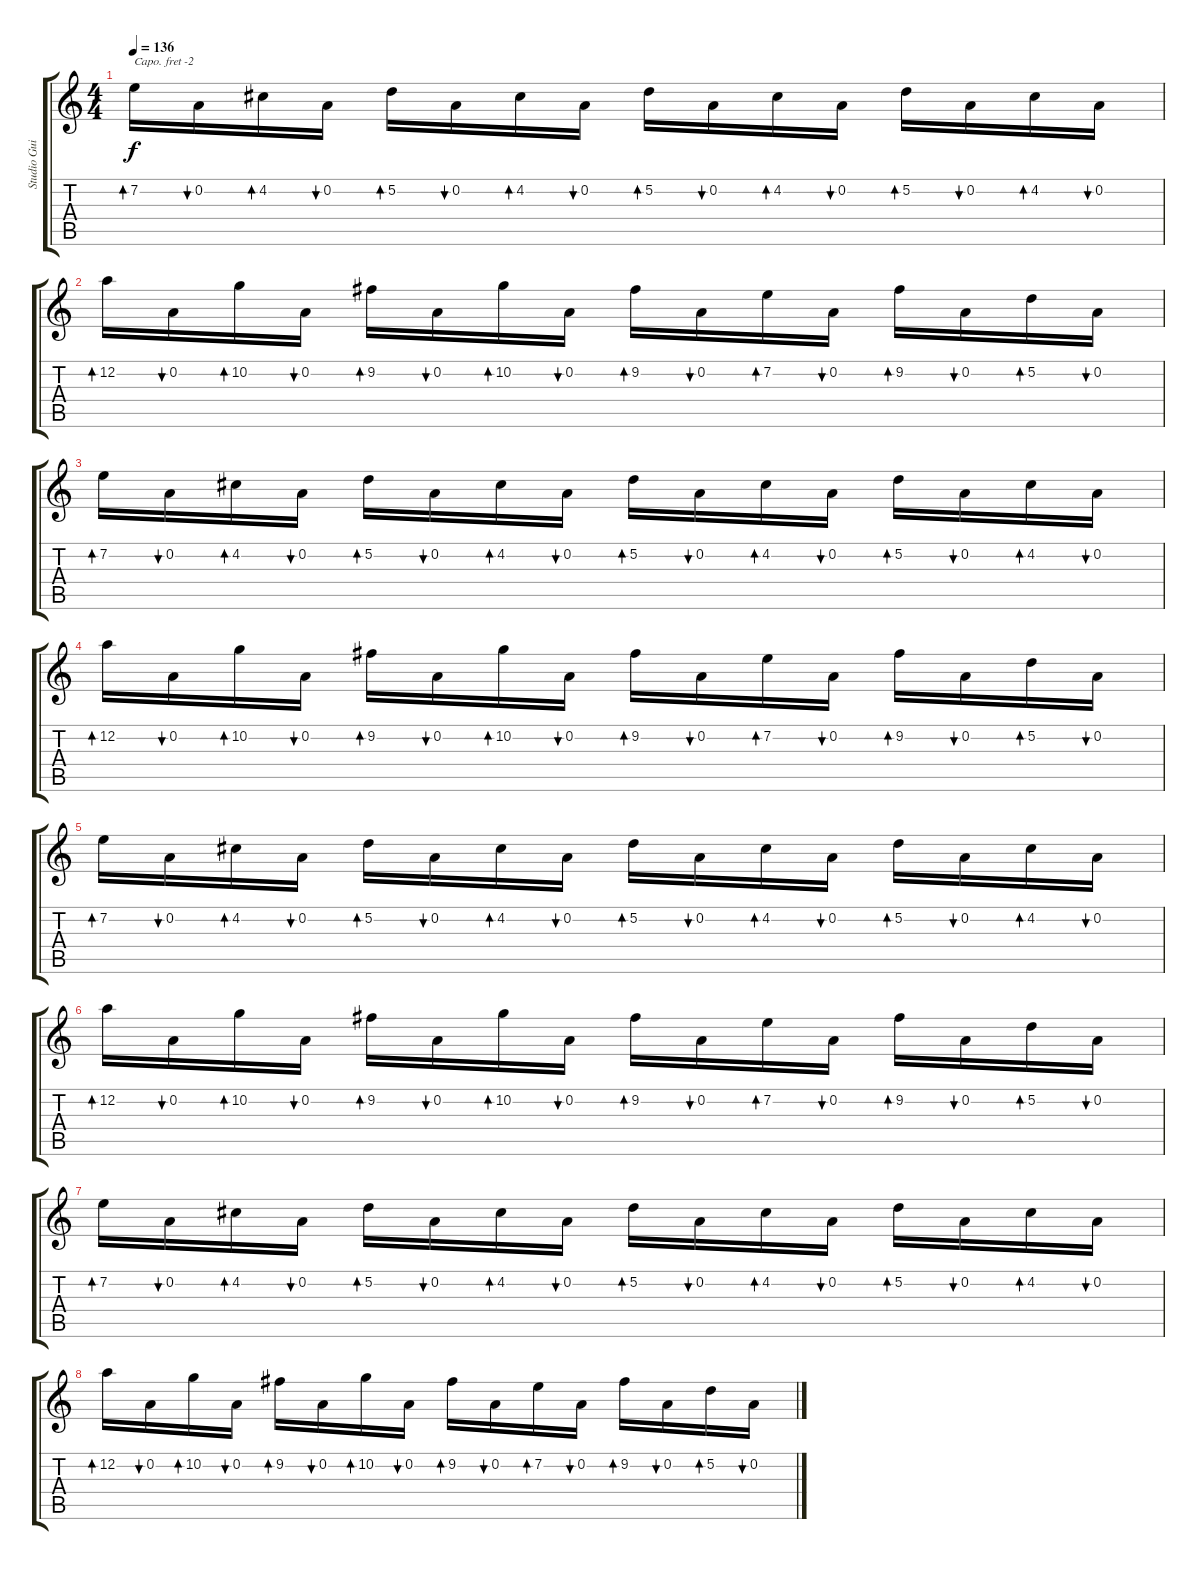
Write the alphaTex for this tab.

\track ("Studio Guitar" "Studio Gui") {instrument distortionguitar}
\staff {score tabs}
\capo -2
\tuning (E4 B3 G3 D3 A2 E2) {hide}
\ts (4 4)
\tempo 136
\clef g2
\ks c
7.2.16{bd 120 dy f} 0.2.16{bu 120} 4.2.16{bd 120} 0.2.16{bu 120} 5.2.16{bd 120} 0.2.16{bu 120} 4.2.16{bd 120} 0.2.16{bu 120} 5.2.16{bd 120} 0.2.16{bu 120} 4.2.16{bd 120} 0.2.16{bu 120} 5.2.16{bd 120} 0.2.16{bu 120} 4.2.16{bd 120} 0.2.16{bu 120} |
12.2.16{bd 120} 0.2.16{bu 120} 10.2.16{bd 120} 0.2.16{bu 120} 9.2.16{bd 120} 0.2.16{bu 120} 10.2.16{bd 120} 0.2.16{bu 120} 9.2.16{bd 120} 0.2.16{bu 120} 7.2.16{bd 120} 0.2.16{bu 120} 9.2.16{bd 120} 0.2.16{bu 120} 5.2.16{bd 120} 0.2.16{bu 120} |
7.2.16{bd 120} 0.2.16{bu 120} 4.2.16{bd 120} 0.2.16{bu 120} 5.2.16{bd 120} 0.2.16{bu 120} 4.2.16{bd 120} 0.2.16{bu 120} 5.2.16{bd 120} 0.2.16{bu 120} 4.2.16{bd 120} 0.2.16{bu 120} 5.2.16{bd 120} 0.2.16{bu 120} 4.2.16{bd 120} 0.2.16{bu 120} |
12.2.16{bd 120} 0.2.16{bu 120} 10.2.16{bd 120} 0.2.16{bu 120} 9.2.16{bd 120} 0.2.16{bu 120} 10.2.16{bd 120} 0.2.16{bu 120} 9.2.16{bd 120} 0.2.16{bu 120} 7.2.16{bd 120} 0.2.16{bu 120} 9.2.16{bd 120} 0.2.16{bu 120} 5.2.16{bd 120} 0.2.16{bu 120} |
7.2.16{bd 120} 0.2.16{bu 120} 4.2.16{bd 120} 0.2.16{bu 120} 5.2.16{bd 120} 0.2.16{bu 120} 4.2.16{bd 120} 0.2.16{bu 120} 5.2.16{bd 120} 0.2.16{bu 120} 4.2.16{bd 120} 0.2.16{bu 120} 5.2.16{bd 120} 0.2.16{bu 120} 4.2.16{bd 120} 0.2.16{bu 120} |
12.2.16{bd 120} 0.2.16{bu 120} 10.2.16{bd 120} 0.2.16{bu 120} 9.2.16{bd 120} 0.2.16{bu 120} 10.2.16{bd 120} 0.2.16{bu 120} 9.2.16{bd 120} 0.2.16{bu 120} 7.2.16{bd 120} 0.2.16{bu 120} 9.2.16{bd 120} 0.2.16{bu 120} 5.2.16{bd 120} 0.2.16{bu 120} |
7.2.16{bd 120} 0.2.16{bu 120} 4.2.16{bd 120} 0.2.16{bu 120} 5.2.16{bd 120} 0.2.16{bu 120} 4.2.16{bd 120} 0.2.16{bu 120} 5.2.16{bd 120} 0.2.16{bu 120} 4.2.16{bd 120} 0.2.16{bu 120} 5.2.16{bd 120} 0.2.16{bu 120} 4.2.16{bd 120} 0.2.16{bu 120} |
12.2.16{bd 120} 0.2.16{bu 120} 10.2.16{bd 120} 0.2.16{bu 120} 9.2.16{bd 120} 0.2.16{bu 120} 10.2.16{bd 120} 0.2.16{bu 120} 9.2.16{bd 120} 0.2.16{bu 120} 7.2.16{bd 120} 0.2.16{bu 120} 9.2.16{bd 120} 0.2.16{bu 120} 5.2.16{bd 120} 0.2.16{bu 120}
